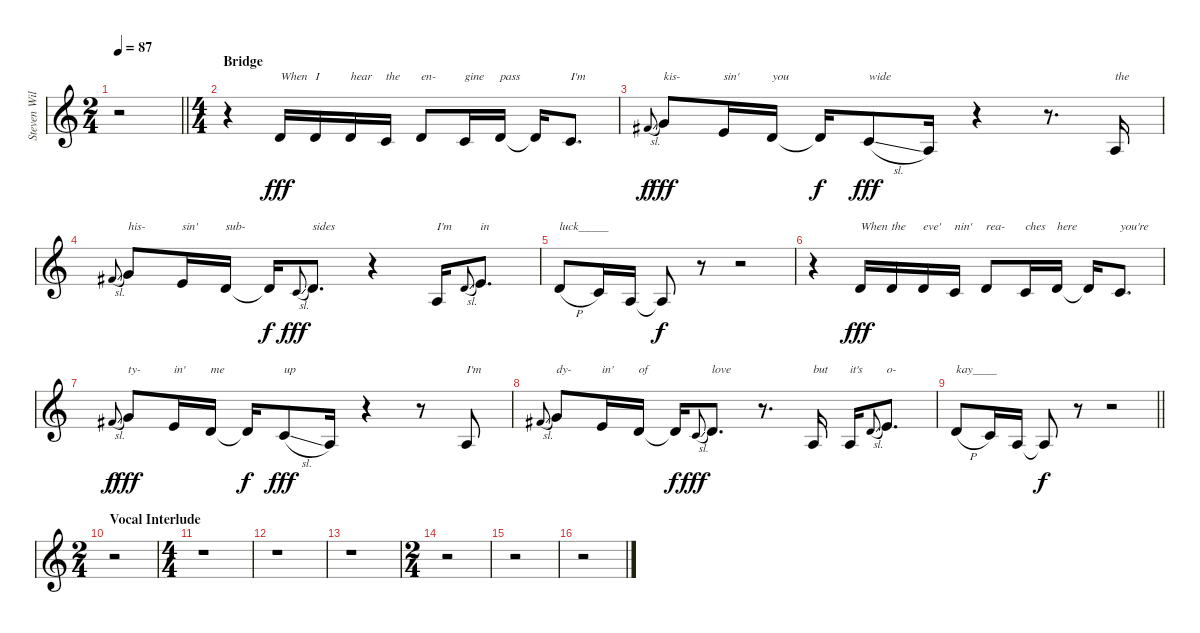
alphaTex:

\track ("Steven Wilson Vox" "Steven Wil") {instrument lead6voice}
\staff {score}
\tuning (E4 B3 G3 D3 A2 E2) {hide}
\ts (2 4)
\tempo 87
\clef g2
\barLineRight lightlight
\ks aminor
r.2{dy f} |
\ts (4 4)
\section ("" "Bridge")
r.4 3.2.16{txt "When" dy fff} 3.2.16{txt "I"} 3.2.16{txt "hear"} 1.2.16{txt "the"} 3.2.8{txt "en-"} 1.2.16{txt "gine"} 3.2.16{txt "pass"} 3.2{t}.16 1.2.8{d txt "I'm"} |
2.1{sl}.8{gr onbeat dy f} 3.1.8{txt "kis-" dy fff} 0.1.16{txt "sin'"} 3.2.16{txt "you"} 3.2{t}.16{dy f} 5.3{sl}.8{txt "wide" dy fff} 2.3.16 r.4 r.8{d} 2.3.16{txt "the"} |
2.1{sl}.8{gr onbeat} 3.1.8{txt "his-"} 0.1.16{txt "sin'"} 3.2.16{txt "sub-"} 3.2{t}.16{dy f} 1.2{sl}.8{gr onbeat dy fff} 3.2.8{d txt "sides"} r.4 2.3.16{txt "I'm"} 3.2{sl}.8{gr onbeat} 5.2.8{d txt "in"} |
3.2{h}.8{txt "luck_____"} 1.2.16 2.3.16 2.3{t}.8{dy f} r.8 r.2 |
r.4 3.2.16{txt "When" dy fff} 3.2.16{txt "the"} 3.2.16{txt "eve'"} 1.2.16{txt "nin'"} 3.2.8{txt "rea-"} 1.2.16{txt "ches"} 3.2.16{txt "here"} 3.2{t}.16 1.2.8{d txt "you're"} |
2.1{sl}.8{gr onbeat dy f} 3.1.8{txt "ty-" dy fff} 0.1.16{txt "in'"} 3.2.16{txt "me"} 3.2{t}.16{dy f} 5.3{sl}.8{txt "up" dy fff} 2.3.16 r.4 r.8 2.3.8{txt "I'm"} |
2.1{sl}.8{gr onbeat} 3.1.8{txt "dy-"} 0.1.16{txt "in'"} 3.2.16{txt "of"} 3.2{t}.16{dy f} 1.2{sl}.8{gr onbeat dy fff} 3.2.8{d txt "love"} r.8{d} 2.3.16{txt "but"} 2.3.16{txt "it's"} 3.2{sl}.8{gr onbeat} 5.2.8{d txt "o-"} |
\barLineRight lightlight
3.2{h}.8{txt "kay____"} 1.2.16 2.3.16 2.3{t}.8{dy f} r.8 r.2 |
\ts (2 4)
\section ("" "Vocal Interlude")
r.2 |
\ts (4 4)
r.1 |
r.1 |
r.1 |
\ts (2 4)
r.2 |
r.2 |
r.2
